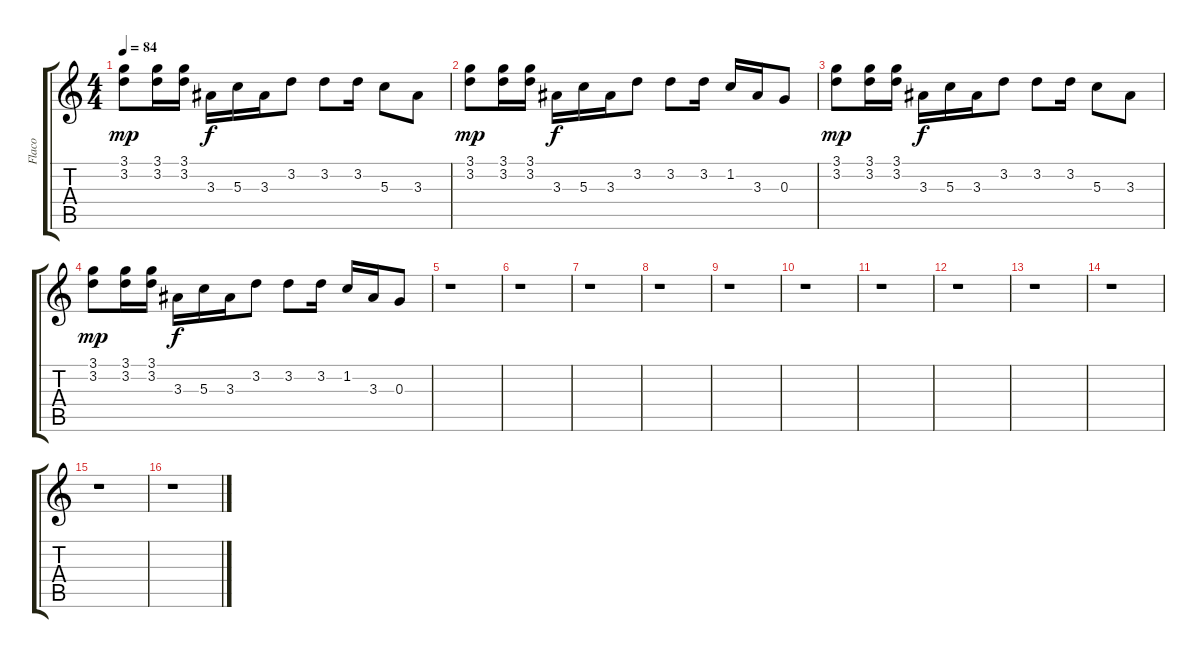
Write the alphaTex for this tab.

\track ("Flaco" "Flaco") {instrument distortionguitar}
\staff {score tabs}
\tuning (E4 B3 G3 D3 A2 E2) {hide}
\ts (4 4)
\tempo 84
\clef g2
\ks c
(3.1 3.2).8{dy mp} (3.1 3.2).16 (3.1 3.2).16 3.3.16{dy f} 5.3.16 3.3.16 3.2.8 3.2.8 3.2.16 5.3.8 3.3.8 |
(3.1 3.2).8{dy mp} (3.1 3.2).16 (3.1 3.2).16 3.3.16{dy f} 5.3.16 3.3.16 3.2.8 3.2.8 3.2.16 1.2.16 3.3.16 0.3.8 |
(3.1 3.2).8{dy mp} (3.1 3.2).16 (3.1 3.2).16 3.3.16{dy f} 5.3.16 3.3.16 3.2.8 3.2.8 3.2.16 5.3.8 3.3.8 |
(3.1 3.2).8{dy mp} (3.1 3.2).16 (3.1 3.2).16 3.3.16{dy f} 5.3.16 3.3.16 3.2.8 3.2.8 3.2.16 1.2.16 3.3.16 0.3.8 |
r.1 |
r.1 |
r.1 |
r.1 |
r.1 |
r.1 |
r.1 |
r.1 |
r.1 |
r.1 |
r.1 |
r.1
